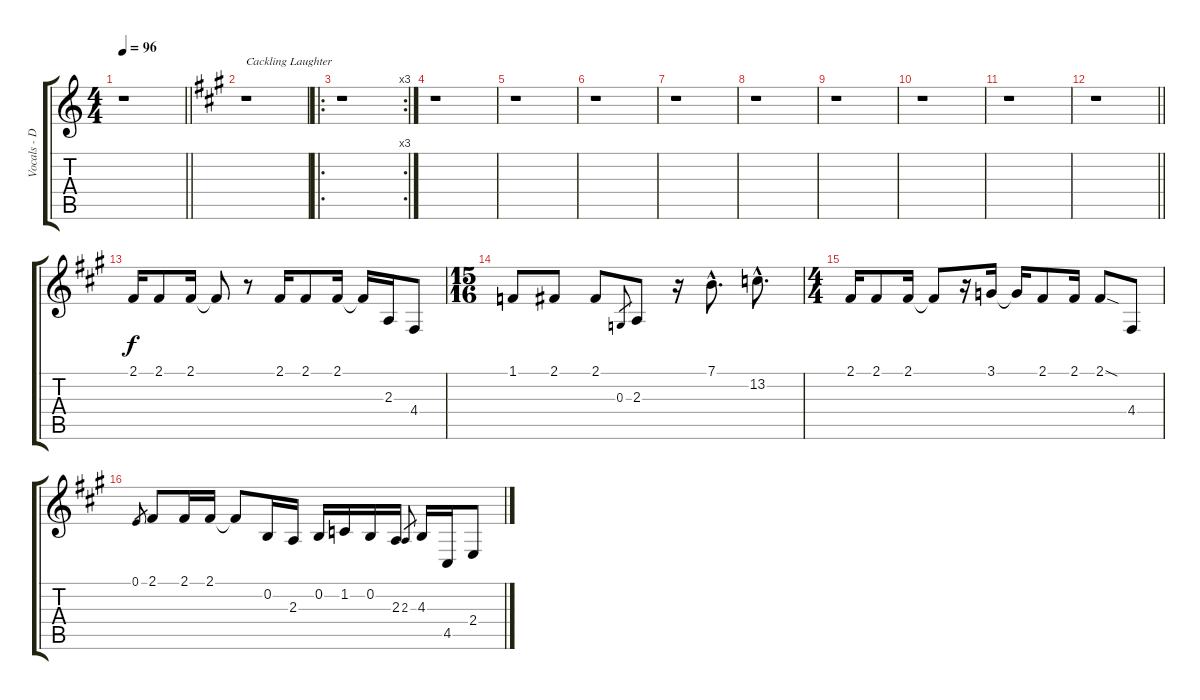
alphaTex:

\track ("Vocals - Dave Mustaine" "Vocals - D") {instrument stringensemble1}
\staff {score tabs}
\tuning (E4 B3 G3 D3 A2 E2) {hide}
\ts (4 4)
\tempo 96
\clef g2
\barLineRight lightlight
\ks c
r.1{dy f instrument stringensemble1} |
\ks f#minor
r.1{txt "Cackling Laughter"} |
\ro
\rc 3
r.1 |
r.1 |
r.1 |
r.1 |
r.1 |
r.1 |
r.1 |
r.1 |
r.1 |
\barLineRight lightlight
r.1 |
2.1.16 2.1.8 2.1.16 2.1{t}.8 r.8 2.1.16 2.1.8 2.1.16 2.1{t}.16 2.3.16 4.4.8 |
\ts (15 16)
1.1.8 2.1.8 2.1.8 0.3.8{gr} 2.3.8 r.16 7.1{hac}.8{d} 13.2{hac}.8{d} |
\ts (4 4)
2.1.16 2.1.8 2.1.16 2.1{t}.8 r.16 3.1.16 3.1{t}.16 2.1.8 2.1.16 2.1{sod}.8 4.4.8 |
0.1.8{gr} 2.1.8 2.1.16 2.1.16 2.1{t}.8 0.2.16 2.3.16 0.2.16 1.2.16 0.2.16 2.3.16 2.3.8{gr} 4.3.16 4.5.16 2.4.8
